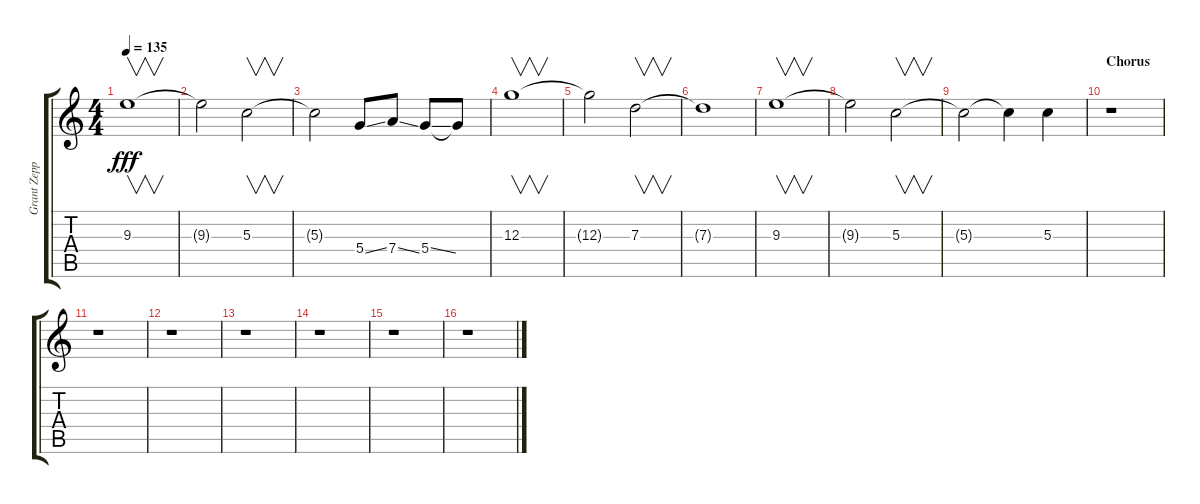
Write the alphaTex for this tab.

\track ("Grant Zeppelin" "Grant Zepp") {instrument distortionguitar}
\staff {score tabs}
\tuning (E4 B3 G3 D3 A2 E2) {hide}
\ts (4 4)
\tempo 135
\clef g2
\ks c
9.3.1{v dy fff} |
9.3{t}.2 5.3.2{v} |
5.3{t}.2 5.4{ss}.8 7.4{ss}.8 5.4{ss}.8 5.4{t}.8 |
12.3.1{v} |
12.3{t}.2 7.3.2{v} |
7.3{t}.1 |
9.3.1{v} |
9.3{t}.2 5.3.2{v} |
5.3{t}.2 5.3{t}.4 5.3.4 |
\section ("" "Chorus")
r.1 |
r.1 |
r.1 |
r.1 |
r.1 |
r.1 |
r.1
